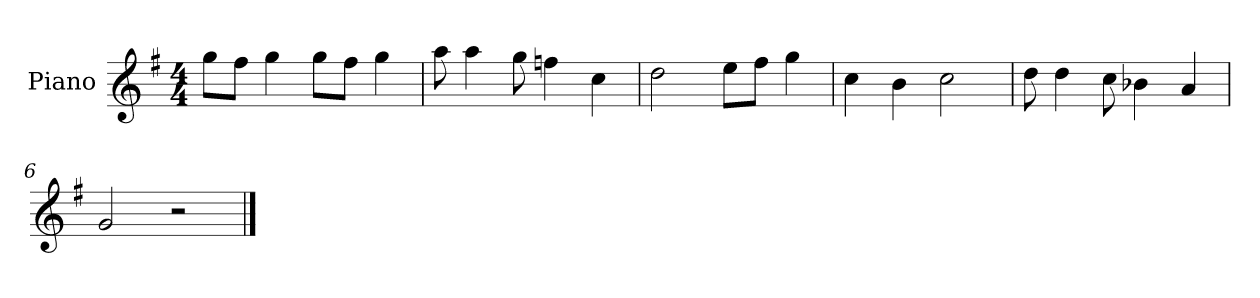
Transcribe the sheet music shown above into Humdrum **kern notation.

**kern
*part1
*staff1
*I"Piano
*I'P-no
*clefG2
*k[f#]
*M4/4
*MM90
=1
8gg\L
8ff#\J
4gg\
8gg\L
8ff#\J
4gg\
=2
8aa\
4aa\
8gg\
4ffn\
4cc\
=3
2dd\
8ee\L
8ff#\J
4gg\
=4
4cc\
4b\
2cc\
=5
8dd\
4dd\
8cc\
4b-X\
4a/
=6
2g/
2r
==
*-
